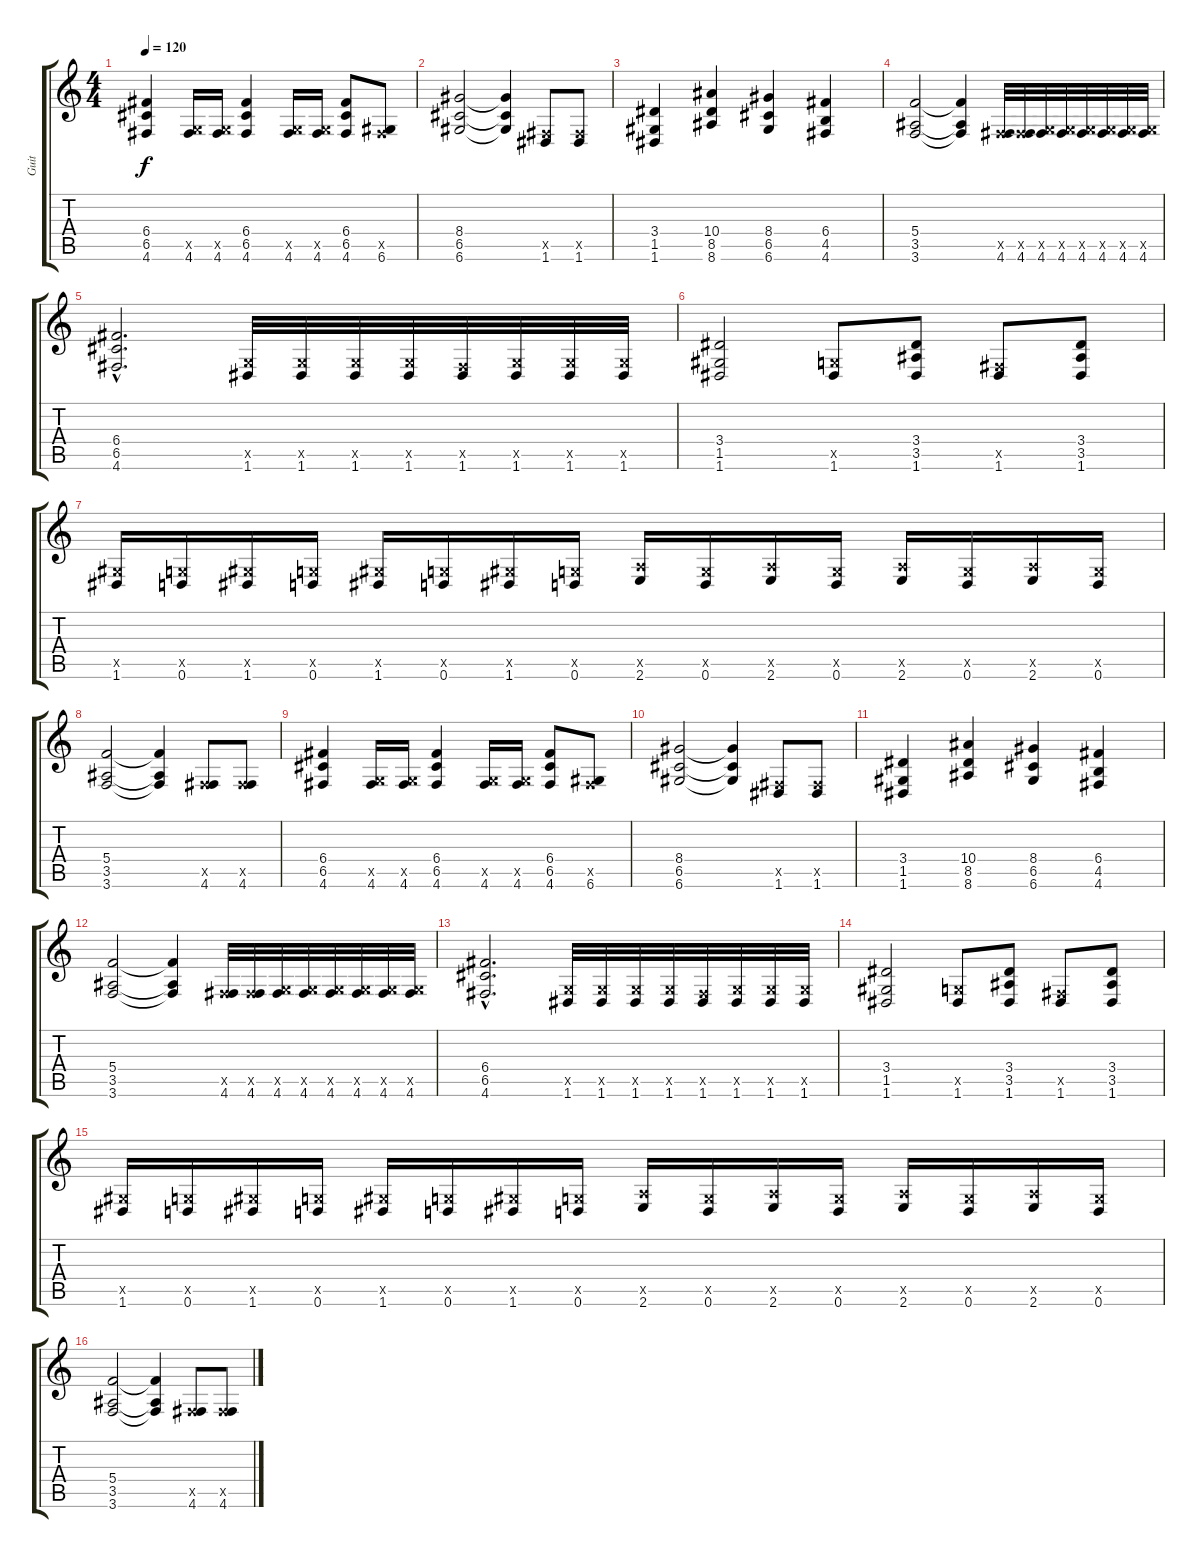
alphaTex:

\track ("Guit" "Guit") {instrument distortionguitar}
\staff {score tabs}
\tuning (D4 A3 F3 C3 G2 D2) {hide}
\ts (4 4)
\tempo 120
\clef g2
\ks c
(6.4 6.5 4.6).4{dy f} (0.5{x} 4.6).16 (0.5{x} 4.6).16 (6.4 6.5 4.6).4 (0.5{x} 4.6).16 (0.5{x} 4.6).16 (6.4 6.5 4.6).8 (-1.5{x} 6.6).8 |
(8.4 6.5 6.6).2 (8.4{t} 6.5{t} 6.6{t}).4 (-1.5{x} 1.6).8 (-1.5{x} 1.6).8 |
(3.4 1.5 1.6).4 (10.4 8.5 8.6).4 (8.4 6.5 6.6).4 (6.4 4.5 4.6).4 |
(5.4 3.5 3.6).2 (5.4{t} 3.5{t} 3.6{t}).4 (-1.5{x} 4.6).32 (-1.5{x} 4.6).32 (0.5{x} 4.6).32 (0.5{x} 4.6).32 (0.5{x} 4.6).32 (0.5{x} 4.6).32 (0.5{x} 4.6).32 (0.5{x} 4.6).32 |
(6.4{hac} 6.5{hac} 4.6{hac}).2{d} (0.5{x} 1.6).32 (0.5{x} 1.6).32 (0.5{x} 1.6).32 (0.5{x} 1.6).32 (-1.5{x} 1.6).32 (0.5{x} 1.6).32 (0.5{x} 1.6).32 (0.5{x} 1.6).32 |
(3.4 1.5 1.6).2 (0.5{x} 1.6).8 (3.4 3.5 1.6).8 (-1.5{x} 1.6).8 (3.4 3.5 1.6).8 |
(1.5{x} 1.6).16 (0.5{x} 0.6).16 (1.5{x} 1.6).16 (0.5{x} 0.6).16 (1.5{x} 1.6).16 (0.5{x} 0.6).16 (1.5{x} 1.6).16 (0.5{x} 0.6).16 (2.5{x} 2.6).16 (0.5{x} 0.6).16 (2.5{x} 2.6).16 (0.5{x} 0.6).16 (2.5{x} 2.6).16 (0.5{x} 0.6).16 (2.5{x} 2.6).16 (0.5{x} 0.6).16 |
(5.4 3.5 3.6).2 (5.4{t} 3.5{t} 3.6{t}).4 (-1.5{x} 4.6).8 (-1.5{x} 4.6).8 |
(6.4 6.5 4.6).4 (0.5{x} 4.6).16 (0.5{x} 4.6).16 (6.4 6.5 4.6).4 (0.5{x} 4.6).16 (0.5{x} 4.6).16 (6.4 6.5 4.6).8 (-1.5{x} 6.6).8 |
(8.4 6.5 6.6).2 (8.4{t} 6.5{t} 6.6{t}).4 (-1.5{x} 1.6).8 (-1.5{x} 1.6).8 |
(3.4 1.5 1.6).4 (10.4 8.5 8.6).4 (8.4 6.5 6.6).4 (6.4 4.5 4.6).4 |
(5.4 3.5 3.6).2 (5.4{t} 3.5{t} 3.6{t}).4 (-1.5{x} 4.6).32 (-1.5{x} 4.6).32 (0.5{x} 4.6).32 (0.5{x} 4.6).32 (0.5{x} 4.6).32 (0.5{x} 4.6).32 (0.5{x} 4.6).32 (0.5{x} 4.6).32 |
(6.4{hac} 6.5{hac} 4.6{hac}).2{d} (0.5{x} 1.6).32 (0.5{x} 1.6).32 (0.5{x} 1.6).32 (0.5{x} 1.6).32 (-1.5{x} 1.6).32 (0.5{x} 1.6).32 (0.5{x} 1.6).32 (0.5{x} 1.6).32 |
(3.4 1.5 1.6).2 (0.5{x} 1.6).8 (3.4 3.5 1.6).8 (-1.5{x} 1.6).8 (3.4 3.5 1.6).8 |
(1.5{x} 1.6).16 (0.5{x} 0.6).16 (1.5{x} 1.6).16 (0.5{x} 0.6).16 (1.5{x} 1.6).16 (0.5{x} 0.6).16 (1.5{x} 1.6).16 (0.5{x} 0.6).16 (2.5{x} 2.6).16 (0.5{x} 0.6).16 (2.5{x} 2.6).16 (0.5{x} 0.6).16 (2.5{x} 2.6).16 (0.5{x} 0.6).16 (2.5{x} 2.6).16 (0.5{x} 0.6).16 |
(5.4 3.5 3.6).2 (5.4{t} 3.5{t} 3.6{t}).4 (-1.5{x} 4.6).8 (-1.5{x} 4.6).8
